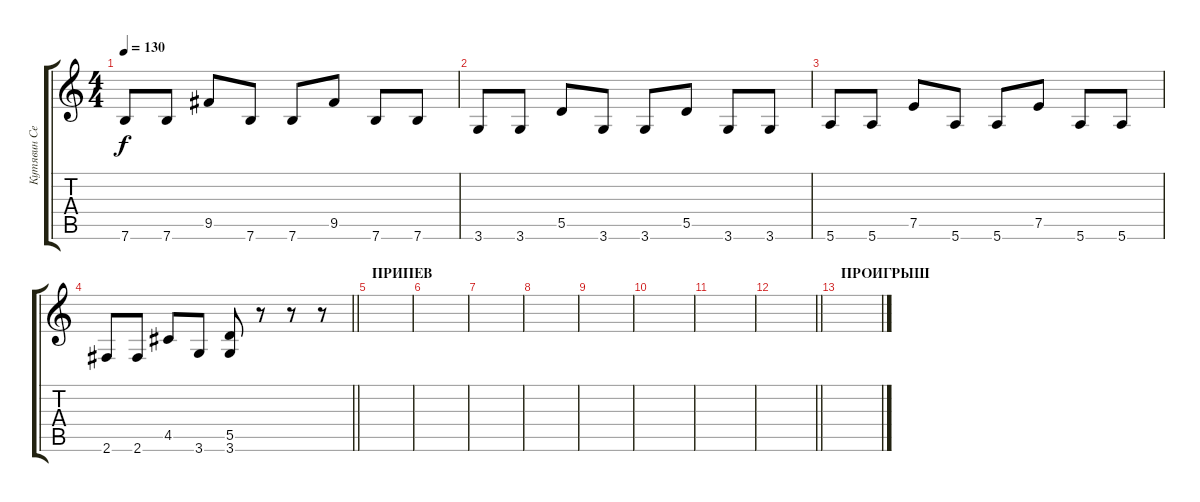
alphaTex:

\track ("Кутявин Сергей" "Кутявин Се") {instrument acousticguitarsteel}
\staff {score tabs}
\tuning (E4 B3 G3 D3 A2 E2) {hide}
\ts (4 4)
\tempo 130
\clef g2
\ks c
7.6.8{dy f} 7.6.8 9.5.8 7.6.8 7.6.8 9.5.8 7.6.8 7.6.8 |
3.6.8 3.6.8 5.5.8 3.6.8 3.6.8 5.5.8 3.6.8 3.6.8 |
5.6.8 5.6.8 7.5.8 5.6.8 5.6.8 7.5.8 5.6.8 5.6.8 |
\barLineRight lightlight
2.6.8 2.6.8 4.5.8 3.6.8 (5.5 3.6).8 r.8 r.8 r.8 |
\section ("" "ПРИПЕВ")
|
|
|
|
|
|
|
\barLineRight lightlight
|
\section ("" "ПРОИГРЫШ")
